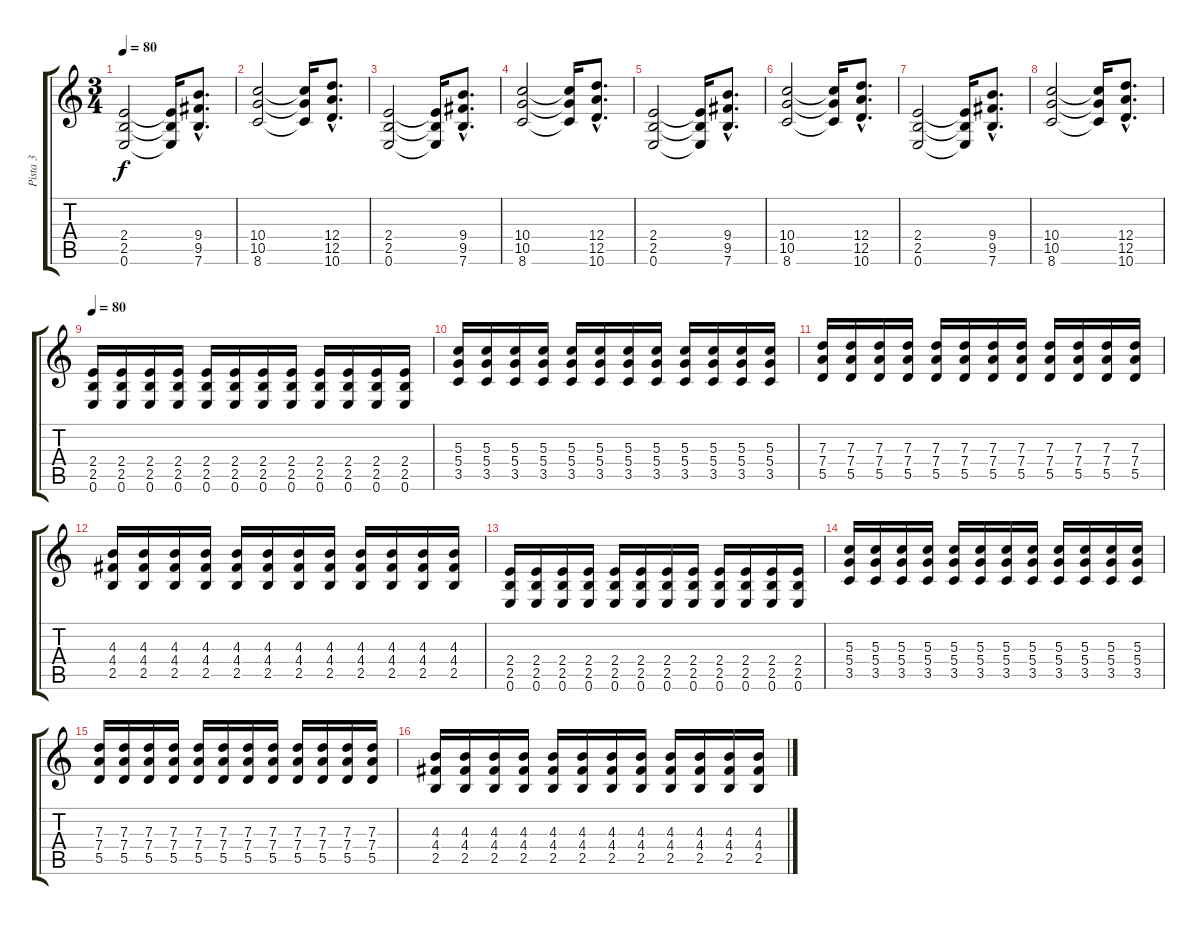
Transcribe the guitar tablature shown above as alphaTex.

\track ("Pista 3" "Pista 3") {instrument acousticguitarnylon}
\staff {score tabs}
\tuning (E4 B3 G3 D3 A2 E2) {hide}
\ts (3 4)
\tempo 80
\clef g2
\ks c
(2.4 2.5 0.6).2{dy f} (2.4{t} 2.5{t} 0.6{t}).16 (9.4{hac} 9.5{hac} 7.6{hac}).8{d} |
(10.4 10.5 8.6).2 (10.4{t} 10.5{t} 8.6{t}).16 (12.4{hac} 12.5{hac} 10.6{hac}).8{d} |
(2.4 2.5 0.6).2 (2.4{t} 2.5{t} 0.6{t}).16 (9.4{hac} 9.5{hac} 7.6{hac}).8{d} |
(10.4 10.5 8.6).2 (10.4{t} 10.5{t} 8.6{t}).16 (12.4{hac} 12.5{hac} 10.6{hac}).8{d} |
(2.4 2.5 0.6).2 (2.4{t} 2.5{t} 0.6{t}).16 (9.4{hac} 9.5{hac} 7.6{hac}).8{d} |
(10.4 10.5 8.6).2 (10.4{t} 10.5{t} 8.6{t}).16 (12.4{hac} 12.5{hac} 10.6{hac}).8{d} |
(2.4 2.5 0.6).2 (2.4{t} 2.5{t} 0.6{t}).16 (9.4{hac} 9.5{hac} 7.6{hac}).8{d} |
(10.4 10.5 8.6).2 (10.4{t} 10.5{t} 8.6{t}).16 (12.4{hac} 12.5{hac} 10.6{hac}).8{d} |
\tempo 80
(2.4 2.5 0.6).16 (2.4 2.5 0.6).16 (2.4 2.5 0.6).16 (2.4 2.5 0.6).16 (2.4 2.5 0.6).16 (2.4 2.5 0.6).16 (2.4 2.5 0.6).16 (2.4 2.5 0.6).16 (2.4 2.5 0.6).16 (2.4 2.5 0.6).16 (2.4 2.5 0.6).16 (2.4 2.5 0.6).16 |
(5.3 5.4 3.5).16 (5.3 5.4 3.5).16 (5.3 5.4 3.5).16 (5.3 5.4 3.5).16 (5.3 5.4 3.5).16 (5.3 5.4 3.5).16 (5.3 5.4 3.5).16 (5.3 5.4 3.5).16 (5.3 5.4 3.5).16 (5.3 5.4 3.5).16 (5.3 5.4 3.5).16 (5.3 5.4 3.5).16 |
(7.3 7.4 5.5).16 (7.3 7.4 5.5).16 (7.3 7.4 5.5).16 (7.3 7.4 5.5).16 (7.3 7.4 5.5).16 (7.3 7.4 5.5).16 (7.3 7.4 5.5).16 (7.3 7.4 5.5).16 (7.3 7.4 5.5).16 (7.3 7.4 5.5).16 (7.3 7.4 5.5).16 (7.3 7.4 5.5).16 |
(4.3 4.4 2.5).16 (4.3 4.4 2.5).16 (4.3 4.4 2.5).16 (4.3 4.4 2.5).16 (4.3 4.4 2.5).16 (4.3 4.4 2.5).16 (4.3 4.4 2.5).16 (4.3 4.4 2.5).16 (4.3 4.4 2.5).16 (4.3 4.4 2.5).16 (4.3 4.4 2.5).16 (4.3 4.4 2.5).16 |
(2.4 2.5 0.6).16 (2.4 2.5 0.6).16 (2.4 2.5 0.6).16 (2.4 2.5 0.6).16 (2.4 2.5 0.6).16 (2.4 2.5 0.6).16 (2.4 2.5 0.6).16 (2.4 2.5 0.6).16 (2.4 2.5 0.6).16 (2.4 2.5 0.6).16 (2.4 2.5 0.6).16 (2.4 2.5 0.6).16 |
(5.3 5.4 3.5).16 (5.3 5.4 3.5).16 (5.3 5.4 3.5).16 (5.3 5.4 3.5).16 (5.3 5.4 3.5).16 (5.3 5.4 3.5).16 (5.3 5.4 3.5).16 (5.3 5.4 3.5).16 (5.3 5.4 3.5).16 (5.3 5.4 3.5).16 (5.3 5.4 3.5).16 (5.3 5.4 3.5).16 |
(7.3 7.4 5.5).16 (7.3 7.4 5.5).16 (7.3 7.4 5.5).16 (7.3 7.4 5.5).16 (7.3 7.4 5.5).16 (7.3 7.4 5.5).16 (7.3 7.4 5.5).16 (7.3 7.4 5.5).16 (7.3 7.4 5.5).16 (7.3 7.4 5.5).16 (7.3 7.4 5.5).16 (7.3 7.4 5.5).16 |
(4.3 4.4 2.5).16 (4.3 4.4 2.5).16 (4.3 4.4 2.5).16 (4.3 4.4 2.5).16 (4.3 4.4 2.5).16 (4.3 4.4 2.5).16 (4.3 4.4 2.5).16 (4.3 4.4 2.5).16 (4.3 4.4 2.5).16 (4.3 4.4 2.5).16 (4.3 4.4 2.5).16 (4.3 4.4 2.5).16
